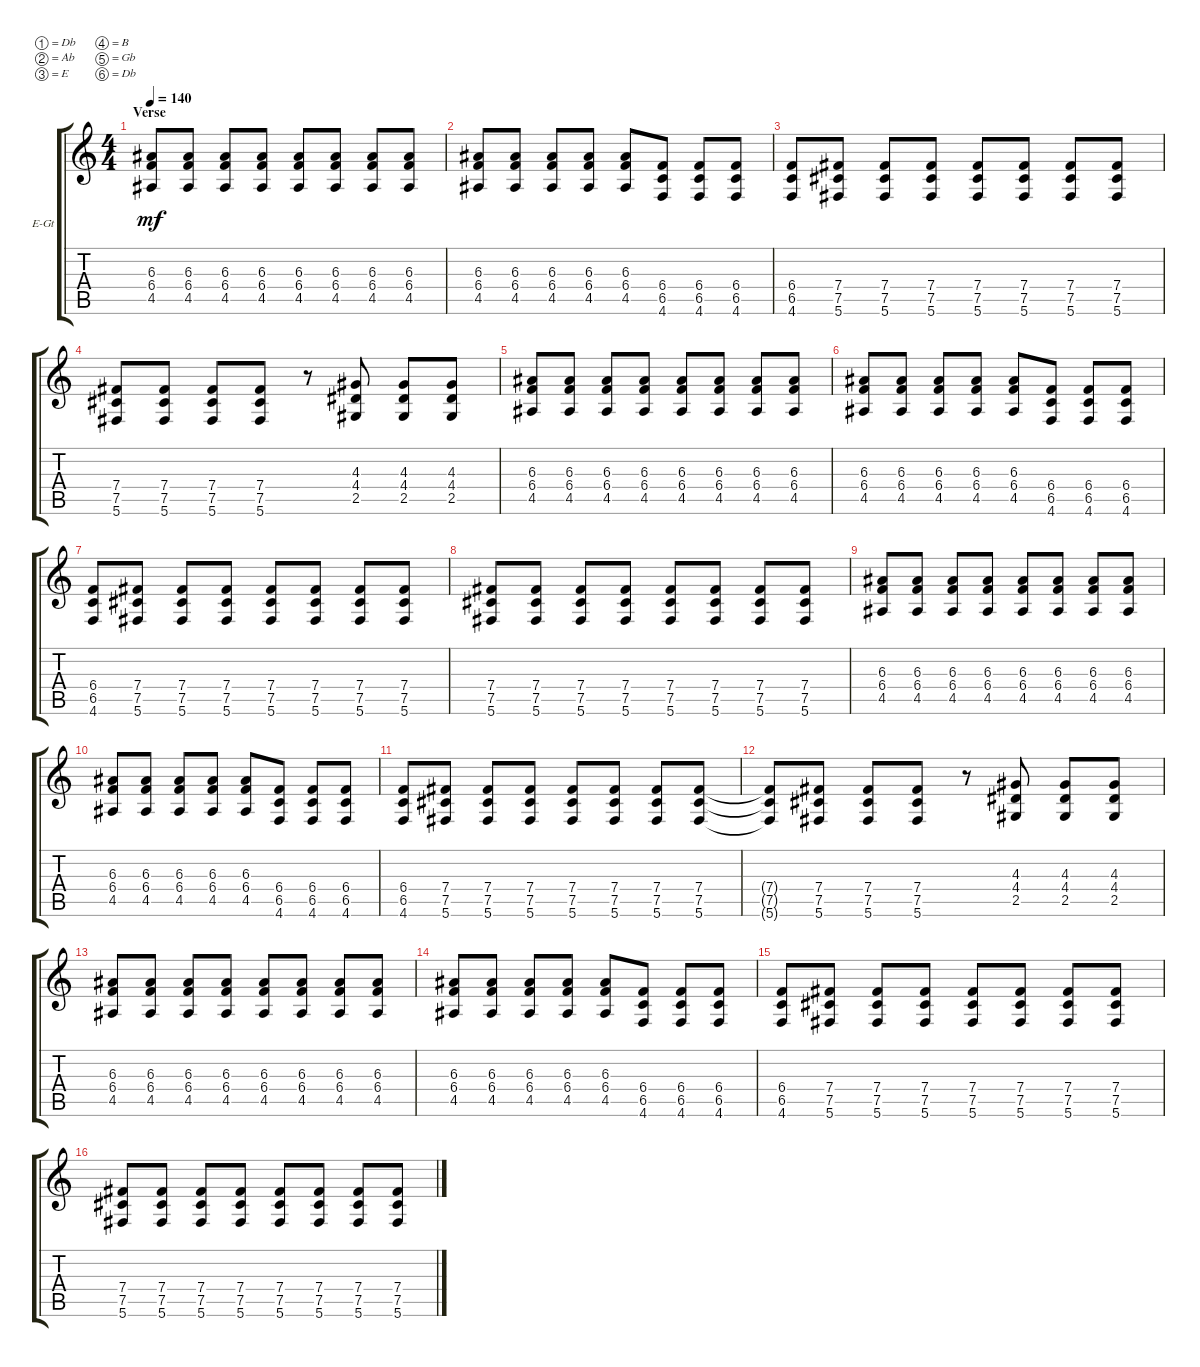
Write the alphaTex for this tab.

\bracketExtendMode groupsimilarinstruments
\firstSystemTrackNameOrientation horizontal
\otherSystemsTrackNameOrientation horizontal
\track ("Nick" "E-Gt") {instrument distortionguitar}
\staff {score tabs}
\tuning (Db4 Ab3 E3 B2 Gb2 Db2)
\ts (4 4)
\section ("" "Verse")
\tempo 140
\clef g2
\ks c
(6.3 4.5 6.4).8{dy mf} (6.3 4.5 6.4).8 (6.3 4.5 6.4).8 (6.3 4.5 6.4).8 (6.3 4.5 6.4).8 (6.3 4.5 6.4).8 (6.3 4.5 6.4).8 (6.3 4.5 6.4).8 |
(6.3 4.5 6.4).8 (6.3 4.5 6.4).8 (6.3 4.5 6.4).8 (6.3 4.5 6.4).8 (6.3 4.5 6.4).8 (4.6 6.4 6.5).8 (4.6 6.4 6.5).8 (4.6 6.4 6.5).8 |
(4.6 6.4 6.5).8 (7.5 7.4 5.6).8 (7.5 7.4 5.6).8 (7.5 7.4 5.6).8 (7.5 7.4 5.6).8 (7.5 7.4 5.6).8 (7.5 7.4 5.6).8 (7.5 7.4 5.6).8 |
(7.5 7.4 5.6).8 (7.5 7.4 5.6).8 (7.5 7.4 5.6).8 (7.5 7.4 5.6).8 r.8 (2.5 4.4 4.3).8 (2.5 4.4 4.3).8 (2.5 4.4 4.3).8 |
(6.3 4.5 6.4).8 (6.3 4.5 6.4).8 (6.3 4.5 6.4).8 (6.3 4.5 6.4).8 (6.3 4.5 6.4).8 (6.3 4.5 6.4).8 (6.3 4.5 6.4).8 (6.3 4.5 6.4).8 |
(6.3 4.5 6.4).8 (6.3 4.5 6.4).8 (6.3 4.5 6.4).8 (6.3 4.5 6.4).8 (6.3 4.5 6.4).8 (4.6 6.4 6.5).8 (4.6 6.4 6.5).8 (4.6 6.4 6.5).8 |
(4.6 6.4 6.5).8 (7.5 7.4 5.6).8 (7.5 7.4 5.6).8 (7.5 7.4 5.6).8 (7.5 7.4 5.6).8 (7.5 7.4 5.6).8 (7.5 7.4 5.6).8 (7.5 7.4 5.6).8 |
(7.5 7.4 5.6).8 (7.5 7.4 5.6).8 (7.5 7.4 5.6).8 (7.5 7.4 5.6).8 (5.6 7.5 7.4).8 (7.5 7.4 5.6).8 (7.5 7.4 5.6).8 (7.5 7.4 5.6).8 |
(6.3 4.5 6.4).8 (6.3 4.5 6.4).8 (6.3 4.5 6.4).8 (6.3 4.5 6.4).8 (6.3 4.5 6.4).8 (6.3 4.5 6.4).8 (6.3 4.5 6.4).8 (6.3 4.5 6.4).8 |
(6.3 4.5 6.4).8 (6.3 4.5 6.4).8 (6.3 4.5 6.4).8 (6.3 4.5 6.4).8 (6.3 4.5 6.4).8 (4.6 6.4 6.5).8 (4.6 6.4 6.5).8 (4.6 6.4 6.5).8 |
(4.6 6.4 6.5).8 (7.5 7.4 5.6).8 (7.5 7.4 5.6).8 (7.5 7.4 5.6).8 (7.5 7.4 5.6).8 (7.5 7.4 5.6).8 (7.5 7.4 5.6).8 (7.5 7.4 5.6).8 |
(7.5{t} 7.4{t} 5.6{t}).8 (7.5 7.4 5.6).8 (7.5 7.4 5.6).8 (7.5 7.4 5.6).8 r.8 (2.5 4.4 4.3).8 (2.5 4.4 4.3).8 (2.5 4.4 4.3).8 |
(6.3 4.5 6.4).8 (6.3 4.5 6.4).8 (6.3 4.5 6.4).8 (6.3 4.5 6.4).8 (6.3 4.5 6.4).8 (6.3 4.5 6.4).8 (6.3 4.5 6.4).8 (6.3 4.5 6.4).8 |
(6.3 4.5 6.4).8 (6.3 4.5 6.4).8 (6.3 4.5 6.4).8 (6.3 4.5 6.4).8 (6.3 4.5 6.4).8 (4.6 6.4 6.5).8 (4.6 6.4 6.5).8 (4.6 6.4 6.5).8 |
(4.6 6.4 6.5).8 (7.5 7.4 5.6).8 (7.5 7.4 5.6).8 (7.5 7.4 5.6).8 (7.5 7.4 5.6).8 (7.5 7.4 5.6).8 (7.5 7.4 5.6).8 (7.5 7.4 5.6).8 |
(7.5 7.4 5.6).8 (7.5 7.4 5.6).8 (7.5 7.4 5.6).8 (7.5 7.4 5.6).8 (5.6 7.5 7.4).8 (7.5 7.4 5.6).8 (7.5 7.4 5.6).8 (7.5 7.4 5.6).8
